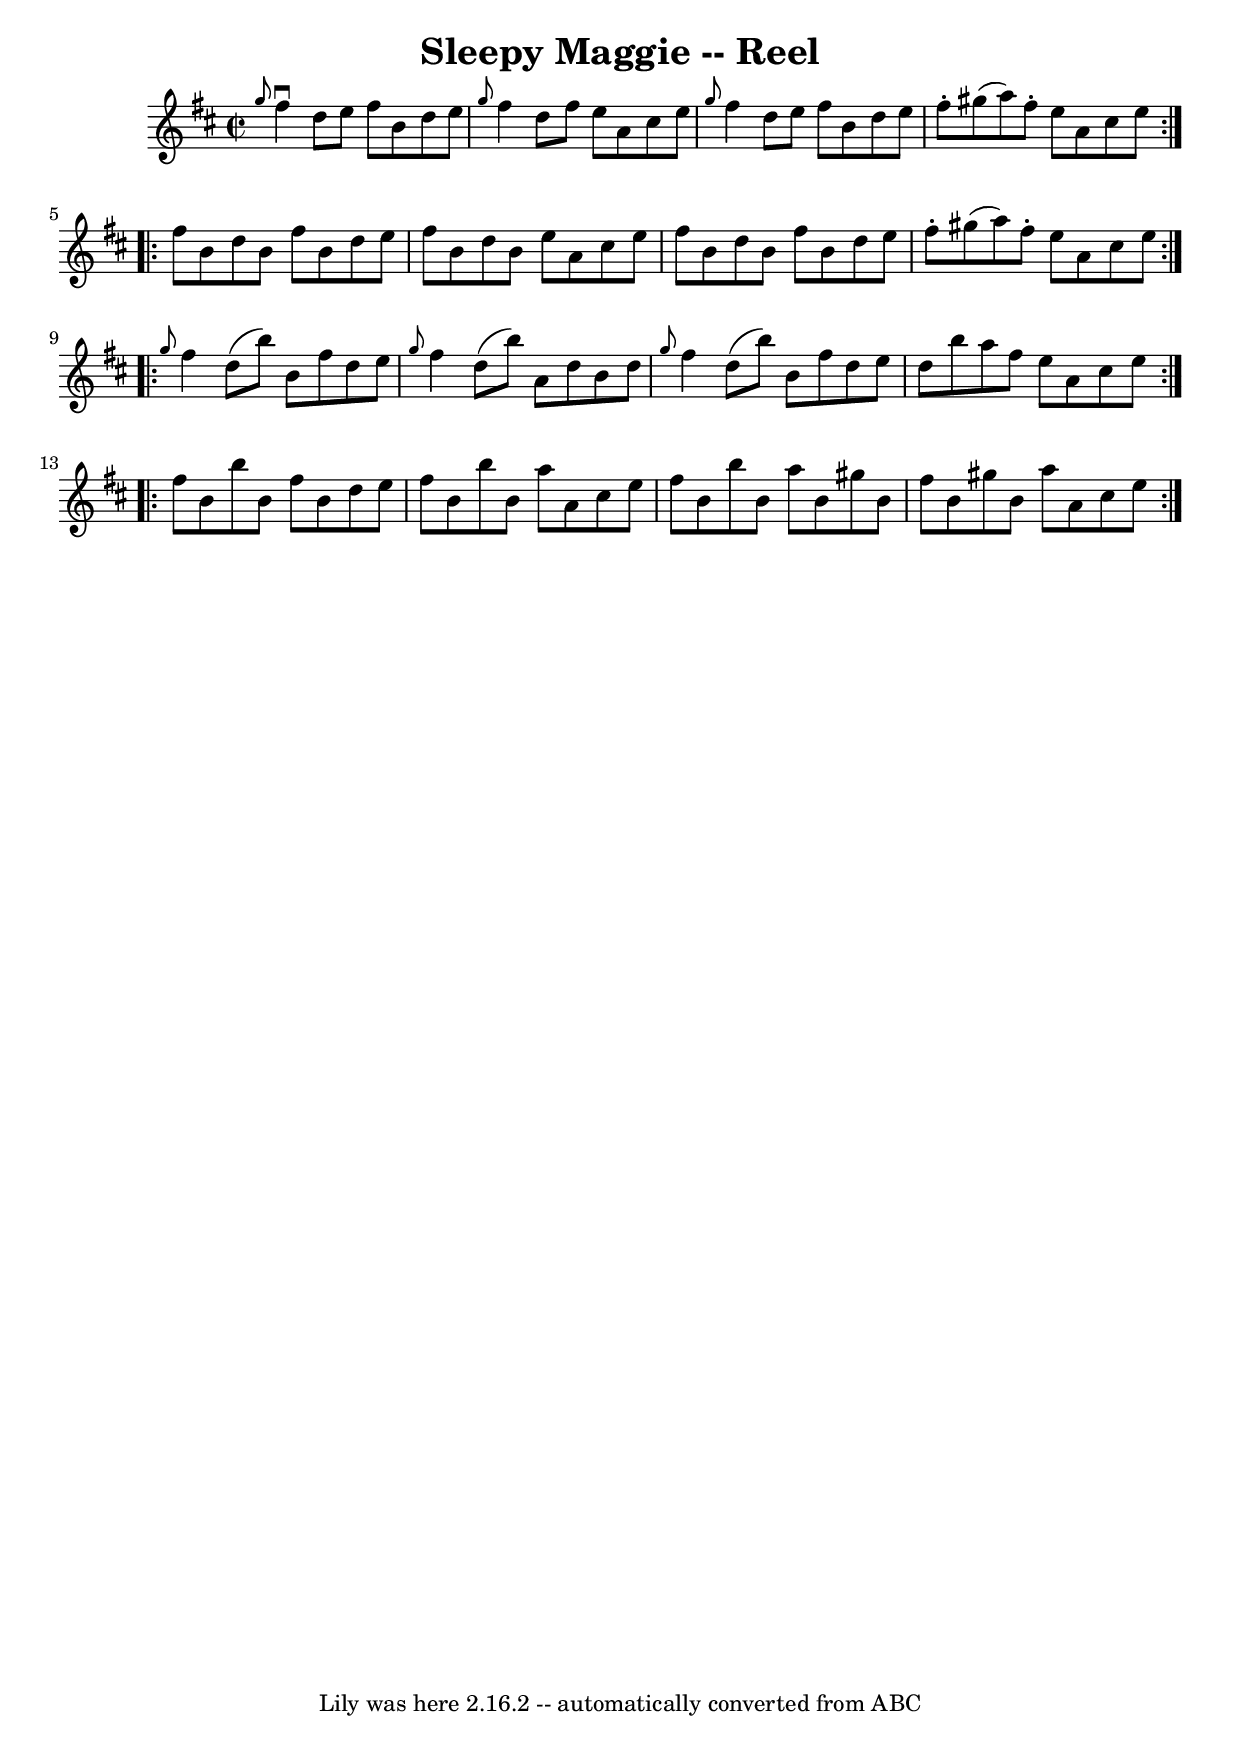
\version "2.7.40"
\include "Mammoth.ily"
\header {
	%% book = "Ryan's Mammoth Collection"
	crossRefNumber = "1"
	footnotes = "\\\\145"
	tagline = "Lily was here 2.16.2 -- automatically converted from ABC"
	title = "Sleepy Maggie -- Reel"
}
voicedefault =  {


\repeat volta 2 {
\override Staff.TimeSignature #'style = #'C
 \time 2/2 
\key b \minor   \grace { g''8  } fis''4^\downbow d''8    
e''8 fis''8 b'8 d''8 e''8    |
 \grace { g''8  } fis''4  
 d''8 fis''8 e''8 a'8 cis''8 e''8    |
 \grace { g''8  
} fis''4 d''8 e''8 fis''8 b'8 d''8 e''8    |
   
fis''8 -. gis''8 (a''8) fis''8 -. e''8 a'8 cis''8 e''8    
} \repeat volta 2 { fis''8 b'8 d''8 b'8 fis''8 b'8 d''8   
 e''8    |
 fis''8 b'8 d''8 b'8 e''8 a'8 cis''8    
e''8    |
 fis''8 b'8 d''8 b'8 fis''8 b'8 d''8    
e''8    |
 fis''8 -. gis''8 (a''8) fis''8 -. e''8 a'8    
cis''8 e''8    } \repeat volta 2 {     \grace { g''8  } fis''4 d''8 
(b''8) b'8 fis''8 d''8 e''8    |
 \grace { g''8  }   
fis''4 d''8 (b''8) a'8 d''8 b'8 d''8    |
 \grace {   
 g''8  } fis''4 d''8 (b''8) b'8 fis''8 d''8 e''8    
|
 d''8 b''8 a''8 fis''8 e''8 a'8 cis''8 e''8    
} \repeat volta 2 { fis''8 b'8 b''8 b'8 fis''8 b'8 d''8   
 e''8    |
 fis''8 b'8 b''8 b'8 a''8 a'8 cis''8    
e''8    |
 fis''8 b'8 b''8 b'8 a''8 b'8 gis''8 b'8 
   |
 fis''8 b'8 gis''8 b'8 a''8 a'8 cis''8 e''8   
 }   
}

\score{
    <<

	\context Staff="default"
	{
	    \voicedefault 
	}

    >>
	\layout {
	}
	\midi {}
}
